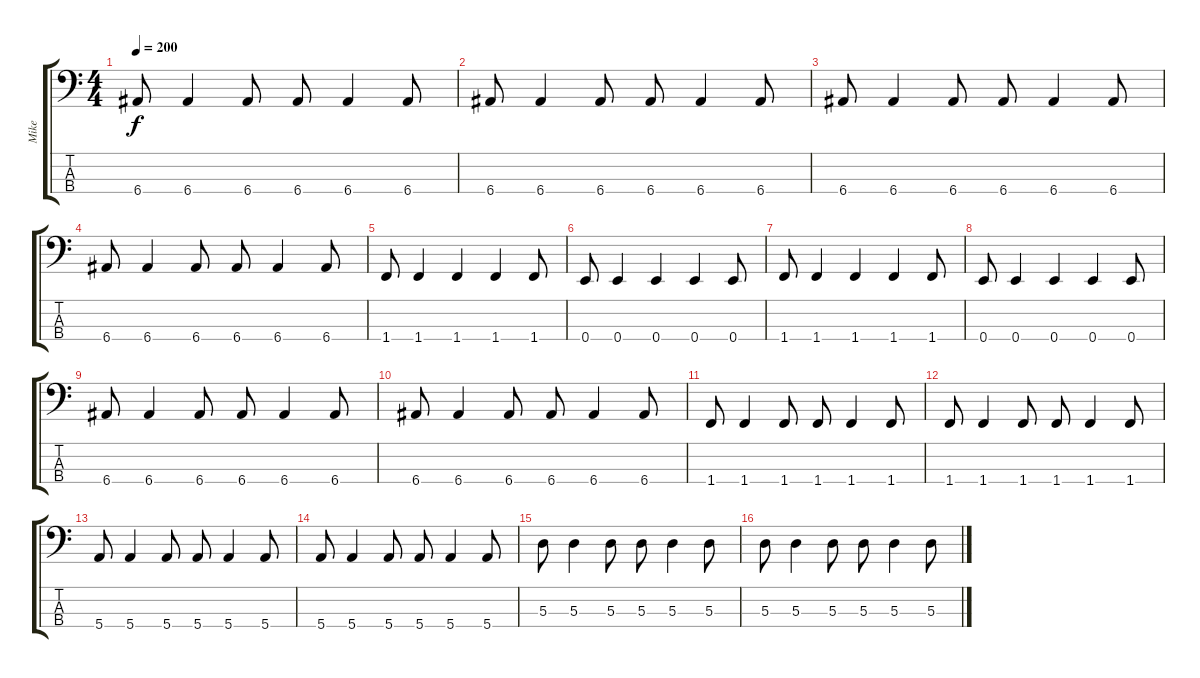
\track ("Mike" "Mike") {instrument electricbasspick}
\staff {score tabs}
\tuning (G2 D2 A1 E1) {hide}
\ts (4 4)
\tempo 200
\clef f4
\ks c
6.4.8{dy f} 6.4.4 6.4.8 6.4.8 6.4.4 6.4.8 |
6.4.8 6.4.4 6.4.8 6.4.8 6.4.4 6.4.8 |
6.4.8 6.4.4 6.4.8 6.4.8 6.4.4 6.4.8 |
6.4.8 6.4.4 6.4.8 6.4.8 6.4.4 6.4.8 |
1.4.8 1.4.4 1.4.4 1.4.4 1.4.8 |
0.4.8 0.4.4 0.4.4 0.4.4 0.4.8 |
1.4.8 1.4.4 1.4.4 1.4.4 1.4.8 |
0.4.8 0.4.4 0.4.4 0.4.4 0.4.8 |
6.4.8 6.4.4 6.4.8 6.4.8 6.4.4 6.4.8 |
6.4.8 6.4.4 6.4.8 6.4.8 6.4.4 6.4.8 |
1.4.8 1.4.4 1.4.8 1.4.8 1.4.4 1.4.8 |
1.4.8 1.4.4 1.4.8 1.4.8 1.4.4 1.4.8 |
5.4.8 5.4.4 5.4.8 5.4.8 5.4.4 5.4.8 |
5.4.8 5.4.4 5.4.8 5.4.8 5.4.4 5.4.8 |
5.3.8 5.3.4 5.3.8 5.3.8 5.3.4 5.3.8 |
5.3.8 5.3.4 5.3.8 5.3.8 5.3.4 5.3.8
